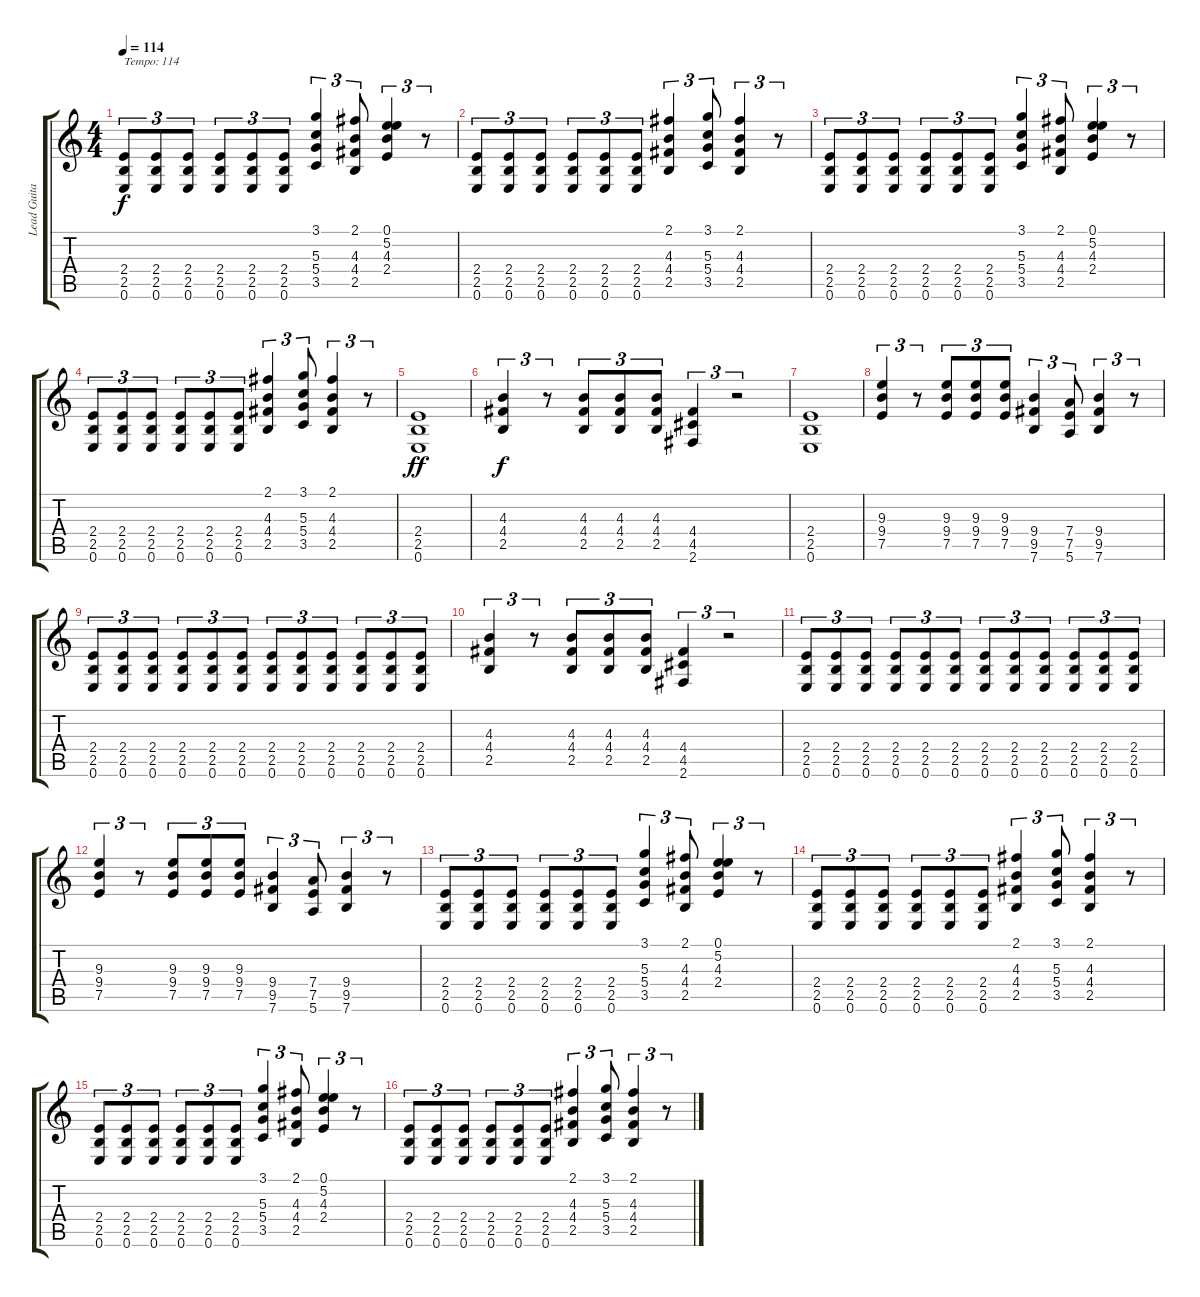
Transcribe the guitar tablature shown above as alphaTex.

\track ("Lead Guitar" "Lead Guita") {instrument distortionguitar}
\staff {score tabs}
\tuning (E4 B3 G3 D3 A2 E2) {hide}
\ts (4 4)
\tempo 114
\clef g2
\ks c
(2.4 2.5 0.6).8{tu (3 2) txt "Tempo: 114" dy f instrument distortionguitar} (2.4 2.5 0.6).8{tu (3 2)} (2.4 2.5 0.6).8{tu (3 2)} (2.4 2.5 0.6).8{tu (3 2)} (2.4 2.5 0.6).8{tu (3 2)} (2.4 2.5 0.6).8{tu (3 2)} (3.1 5.3 5.4 3.5).4{tu (3 2)} (2.1 4.3 4.4 2.5).8{tu (3 2)} (0.1 5.2 4.3 2.4).4{tu (3 2)} r.8{tu (3 2)} |
(2.4 2.5 0.6).8{tu (3 2)} (2.4 2.5 0.6).8{tu (3 2)} (2.4 2.5 0.6).8{tu (3 2)} (2.4 2.5 0.6).8{tu (3 2)} (2.4 2.5 0.6).8{tu (3 2)} (2.4 2.5 0.6).8{tu (3 2)} (2.1 4.3 4.4 2.5).4{tu (3 2)} (3.1 5.3 5.4 3.5).8{tu (3 2)} (2.1 4.3 4.4 2.5).4{tu (3 2)} r.8{tu (3 2)} |
(2.4 2.5 0.6).8{tu (3 2)} (2.4 2.5 0.6).8{tu (3 2)} (2.4 2.5 0.6).8{tu (3 2)} (2.4 2.5 0.6).8{tu (3 2)} (2.4 2.5 0.6).8{tu (3 2)} (2.4 2.5 0.6).8{tu (3 2)} (3.1 5.3 5.4 3.5).4{tu (3 2)} (2.1 4.3 4.4 2.5).8{tu (3 2)} (0.1 5.2 4.3 2.4).4{tu (3 2)} r.8{tu (3 2)} |
(2.4 2.5 0.6).8{tu (3 2)} (2.4 2.5 0.6).8{tu (3 2)} (2.4 2.5 0.6).8{tu (3 2)} (2.4 2.5 0.6).8{tu (3 2)} (2.4 2.5 0.6).8{tu (3 2)} (2.4 2.5 0.6).8{tu (3 2)} (2.1 4.3 4.4 2.5).4{tu (3 2)} (3.1 5.3 5.4 3.5).8{tu (3 2)} (2.1 4.3 4.4 2.5).4{tu (3 2)} r.8{tu (3 2)} |
(2.4 2.5 0.6).1{dy ff} |
(4.3 4.4 2.5).4{tu (3 2) dy f} r.8{tu (3 2)} (4.3 4.4 2.5).8{tu (3 2)} (4.3 4.4 2.5).8{tu (3 2)} (4.3 4.4 2.5).8{tu (3 2)} (4.4 4.5 2.6).4{tu (3 2)} r.2{tu (3 2)} |
(2.4 2.5 0.6).1 |
(9.3 9.4 7.5).4{tu (3 2)} r.8{tu (3 2)} (9.3 9.4 7.5).8{tu (3 2)} (9.3 9.4 7.5).8{tu (3 2)} (9.3 9.4 7.5).8{tu (3 2)} (9.4 9.5 7.6).4{tu (3 2)} (7.4 7.5 5.6).8{tu (3 2)} (9.4 9.5 7.6).4{tu (3 2)} r.8{tu (3 2)} |
(2.4 2.5 0.6).8{tu (3 2)} (2.4 2.5 0.6).8{tu (3 2)} (2.4 2.5 0.6).8{tu (3 2)} (2.4 2.5 0.6).8{tu (3 2)} (2.4 2.5 0.6).8{tu (3 2)} (2.4 2.5 0.6).8{tu (3 2)} (2.4 2.5 0.6).8{tu (3 2)} (2.4 2.5 0.6).8{tu (3 2)} (2.4 2.5 0.6).8{tu (3 2)} (2.4 2.5 0.6).8{tu (3 2)} (2.4 2.5 0.6).8{tu (3 2)} (2.4 2.5 0.6).8{tu (3 2)} |
(4.3 4.4 2.5).4{tu (3 2)} r.8{tu (3 2)} (4.3 4.4 2.5).8{tu (3 2)} (4.3 4.4 2.5).8{tu (3 2)} (4.3 4.4 2.5).8{tu (3 2)} (4.4 4.5 2.6).4{tu (3 2)} r.2{tu (3 2)} |
(2.4 2.5 0.6).8{tu (3 2)} (2.4 2.5 0.6).8{tu (3 2)} (2.4 2.5 0.6).8{tu (3 2)} (2.4 2.5 0.6).8{tu (3 2)} (2.4 2.5 0.6).8{tu (3 2)} (2.4 2.5 0.6).8{tu (3 2)} (2.4 2.5 0.6).8{tu (3 2)} (2.4 2.5 0.6).8{tu (3 2)} (2.4 2.5 0.6).8{tu (3 2)} (2.4 2.5 0.6).8{tu (3 2)} (2.4 2.5 0.6).8{tu (3 2)} (2.4 2.5 0.6).8{tu (3 2)} |
(9.3 9.4 7.5).4{tu (3 2)} r.8{tu (3 2)} (9.3 9.4 7.5).8{tu (3 2)} (9.3 9.4 7.5).8{tu (3 2)} (9.3 9.4 7.5).8{tu (3 2)} (9.4 9.5 7.6).4{tu (3 2)} (7.4 7.5 5.6).8{tu (3 2)} (9.4 9.5 7.6).4{tu (3 2)} r.8{tu (3 2)} |
(2.4 2.5 0.6).8{tu (3 2)} (2.4 2.5 0.6).8{tu (3 2)} (2.4 2.5 0.6).8{tu (3 2)} (2.4 2.5 0.6).8{tu (3 2)} (2.4 2.5 0.6).8{tu (3 2)} (2.4 2.5 0.6).8{tu (3 2)} (3.1 5.3 5.4 3.5).4{tu (3 2)} (2.1 4.3 4.4 2.5).8{tu (3 2)} (0.1 5.2 4.3 2.4).4{tu (3 2)} r.8{tu (3 2)} |
(2.4 2.5 0.6).8{tu (3 2)} (2.4 2.5 0.6).8{tu (3 2)} (2.4 2.5 0.6).8{tu (3 2)} (2.4 2.5 0.6).8{tu (3 2)} (2.4 2.5 0.6).8{tu (3 2)} (2.4 2.5 0.6).8{tu (3 2)} (2.1 4.3 4.4 2.5).4{tu (3 2)} (3.1 5.3 5.4 3.5).8{tu (3 2)} (2.1 4.3 4.4 2.5).4{tu (3 2)} r.8{tu (3 2)} |
(2.4 2.5 0.6).8{tu (3 2)} (2.4 2.5 0.6).8{tu (3 2)} (2.4 2.5 0.6).8{tu (3 2)} (2.4 2.5 0.6).8{tu (3 2)} (2.4 2.5 0.6).8{tu (3 2)} (2.4 2.5 0.6).8{tu (3 2)} (3.1 5.3 5.4 3.5).4{tu (3 2)} (2.1 4.3 4.4 2.5).8{tu (3 2)} (0.1 5.2 4.3 2.4).4{tu (3 2)} r.8{tu (3 2)} |
(2.4 2.5 0.6).8{tu (3 2)} (2.4 2.5 0.6).8{tu (3 2)} (2.4 2.5 0.6).8{tu (3 2)} (2.4 2.5 0.6).8{tu (3 2)} (2.4 2.5 0.6).8{tu (3 2)} (2.4 2.5 0.6).8{tu (3 2)} (2.1 4.3 4.4 2.5).4{tu (3 2)} (3.1 5.3 5.4 3.5).8{tu (3 2)} (2.1 4.3 4.4 2.5).4{tu (3 2)} r.8{tu (3 2)}
